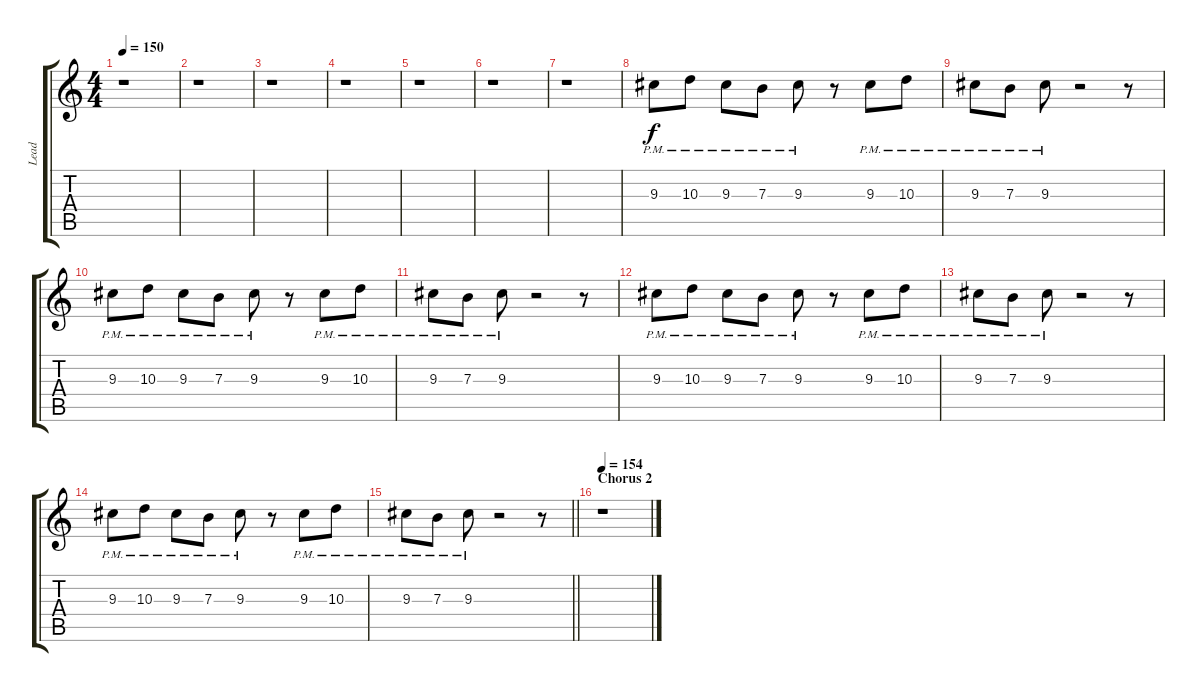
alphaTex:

\track ("Lead" "Lead") {instrument distortionguitar}
\staff {score tabs}
\tuning (Db4 Ab3 E3 B2 F2 B1) {hide}
\ts (4 4)
\tempo 150
\clef g2
\ks c
r.1{dy f} |
r.1 |
r.1 |
r.1 |
r.1 |
r.1 |
r.1 |
9.3{pm}.8 10.3{pm}.8 9.3{pm}.8 7.3{pm}.8 9.3{pm}.8 r.8 9.3{pm}.8 10.3{pm}.8 |
9.3{pm}.8 7.3{pm}.8 9.3{pm}.8 r.2 r.8 |
9.3{pm}.8 10.3{pm}.8 9.3{pm}.8 7.3{pm}.8 9.3{pm}.8 r.8 9.3{pm}.8 10.3{pm}.8 |
9.3{pm}.8 7.3{pm}.8 9.3{pm}.8 r.2 r.8 |
9.3{pm}.8 10.3{pm}.8 9.3{pm}.8 7.3{pm}.8 9.3{pm}.8 r.8 9.3{pm}.8 10.3{pm}.8 |
9.3{pm}.8 7.3{pm}.8 9.3{pm}.8 r.2 r.8 |
9.3{pm}.8 10.3{pm}.8 9.3{pm}.8 7.3{pm}.8 9.3{pm}.8 r.8 9.3{pm}.8 10.3{pm}.8 |
\barLineRight lightlight
9.3{pm}.8 7.3{pm}.8 9.3{pm}.8 r.2 r.8 |
\section ("" "Chorus 2")
\tempo 154
r.1
